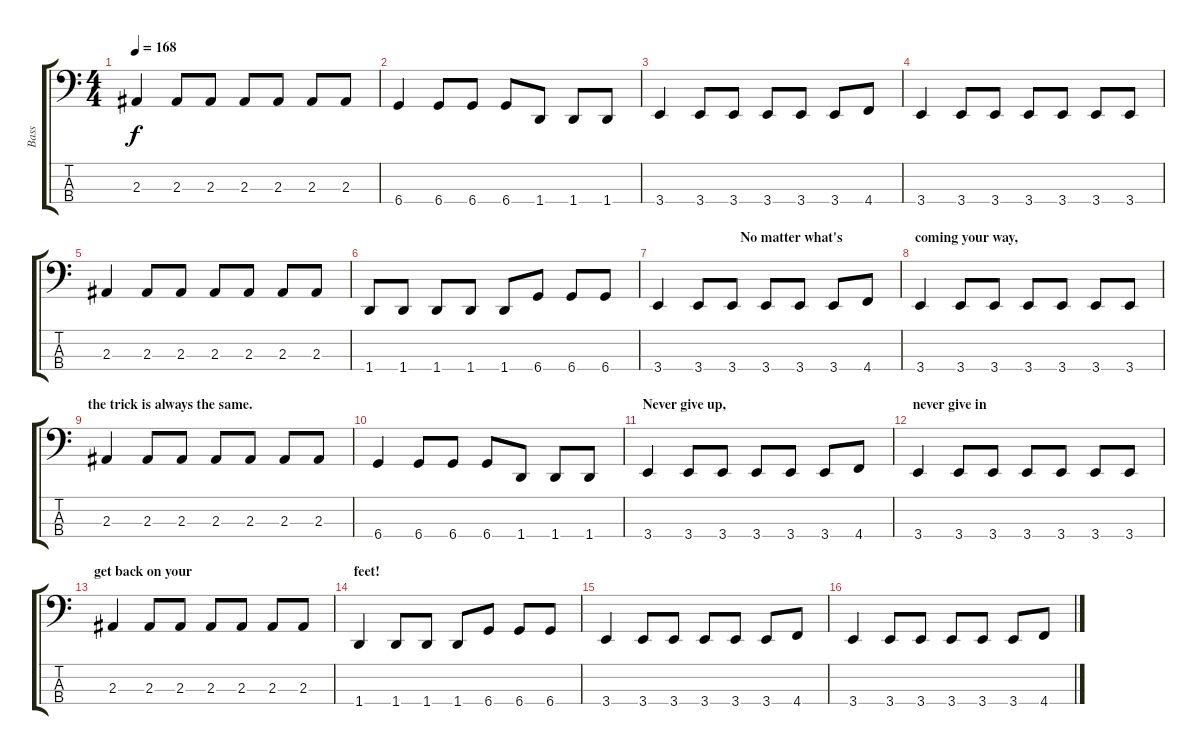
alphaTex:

\track ("Bass" "Bass") {instrument electricbasspick}
\staff {score tabs}
\tuning (Gb2 Db2 Ab1 Db1) {hide}
\ts (4 4)
\tempo 168
\clef f4
\ks c
2.3.4{dy f} 2.3.8 2.3.8 2.3.8 2.3.8 2.3.8 2.3.8 |
6.4.4 6.4.8 6.4.8 6.4.8 1.4.8 1.4.8 1.4.8 |
3.4.4 3.4.8 3.4.8 3.4.8 3.4.8 3.4.8 4.4.8 |
3.4.4 3.4.8 3.4.8 3.4.8 3.4.8 3.4.8 3.4.8 |
2.3.4 2.3.8 2.3.8 2.3.8 2.3.8 2.3.8 2.3.8 |
1.4.8 1.4.8 1.4.8 1.4.8 1.4.8 6.4.8 6.4.8 6.4.8 |
\section ("" "                         No matter what's")
3.4.4 3.4.8 3.4.8 3.4.8 3.4.8 3.4.8 4.4.8 |
\section ("" "coming your way,")
3.4.4 3.4.8 3.4.8 3.4.8 3.4.8 3.4.8 3.4.8 |
\section ("" "the trick is always the same.")
2.3.4 2.3.8 2.3.8 2.3.8 2.3.8 2.3.8 2.3.8 |
6.4.4 6.4.8 6.4.8 6.4.8 1.4.8 1.4.8 1.4.8 |
\section ("" "Never give up,")
3.4.4 3.4.8 3.4.8 3.4.8 3.4.8 3.4.8 4.4.8 |
\section ("" "never give in")
3.4.4 3.4.8 3.4.8 3.4.8 3.4.8 3.4.8 3.4.8 |
\section ("" "get back on your")
2.3.4 2.3.8 2.3.8 2.3.8 2.3.8 2.3.8 2.3.8 |
\section ("" "feet!")
1.4.4 1.4.8 1.4.8 1.4.8 6.4.8 6.4.8 6.4.8 |
3.4.4 3.4.8 3.4.8 3.4.8 3.4.8 3.4.8 4.4.8 |
3.4.4 3.4.8 3.4.8 3.4.8 3.4.8 3.4.8 4.4.8
